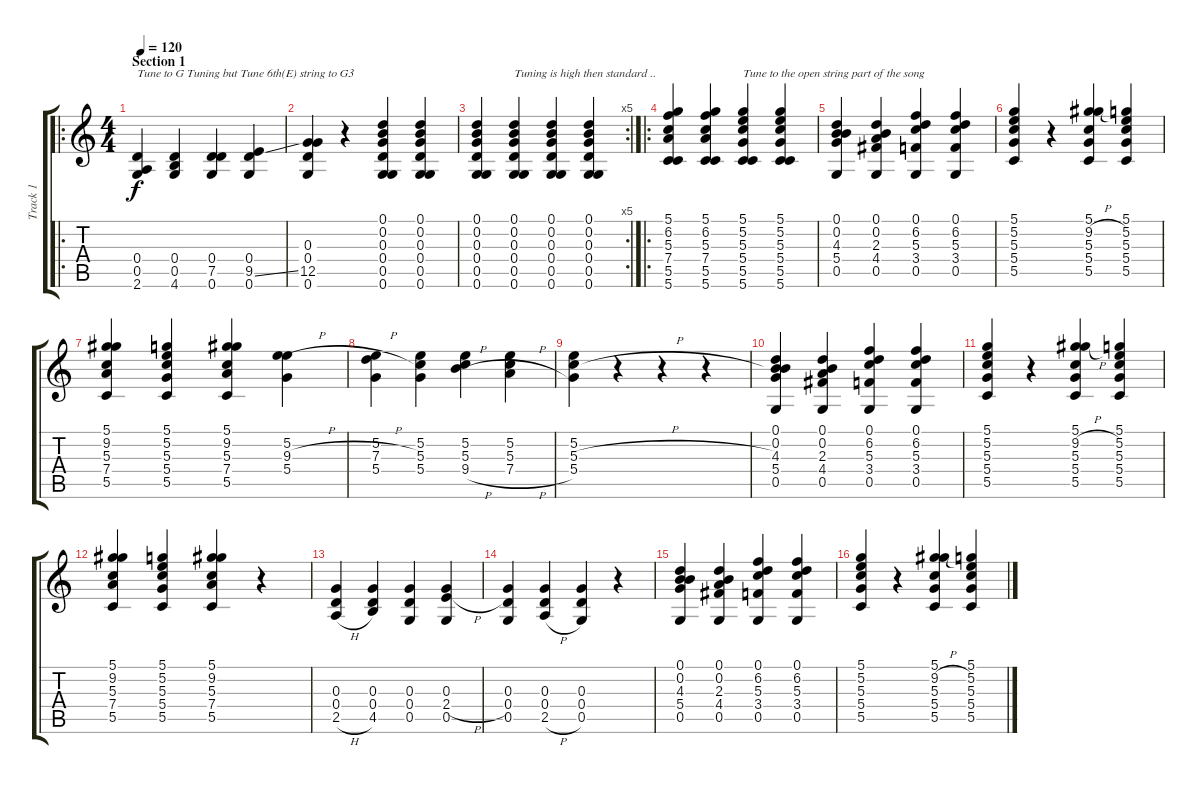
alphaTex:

\track ("Track 1" "Track 1") {instrument acousticguitarsteel}
\staff {score tabs}
\tuning (D4 B3 G3 D3 G2 G2) {hide}
\ro
\ts (4 4)
\section ("" "Section 1")
\tempo 120
\clef g2
\ks c
(0.4 0.5 2.6).4{txt "Tune to G Tuning but Tune 6th(E) string to G3" dy f instrument acousticguitarsteel} (0.4 0.5 4.6).4 (0.4 7.5 0.6).4 (0.4 9.5{ss} 0.6).4 |
(0.3 0.4 12.5 0.6).4 r.4 (0.1 0.2 0.3 0.4 0.5 0.6).4 (0.1 0.2 0.3 0.4 0.5 0.6).4 |
\rc 5
(0.1 0.2 0.3 0.4 0.5 0.6).4 (0.1 0.2 0.3 0.4 0.5 0.6).4{txt "Tuning is high then standard .. "} (0.1 0.2 0.3 0.4 0.5 0.6).4 (0.1 0.2 0.3 0.4 0.5 0.6).4 |
\ro
(5.1 6.2 5.3 7.4 5.5 5.6).4 (5.1 6.2 5.3 7.4 5.5 5.6).4 (5.1 5.2 5.3 5.4 5.5 5.6).4{txt "Tune to the open string part of the song"} (5.1 5.2 5.3 5.4 5.5 5.6).4 |
(0.1 0.2 4.3 5.4 0.5).4 (0.1 0.2 2.3 4.4 0.5).4 (0.1 6.2 5.3 3.4 0.5).4 (0.1 6.2 5.3 3.4 0.5).4 |
(5.1 5.2 5.3 5.4 5.5).4 r.4 (5.1 9.2{h} 5.3 5.4 5.5).4 (5.1 5.2 5.3 5.4 5.5).4 |
(5.1 9.2 5.3 7.4 5.5).4 (5.1 5.2 5.3 5.4 5.5).4 (5.1 9.2 5.3 7.4 5.5).4 (5.2 9.3{h} 5.4).4 |
(5.2 7.3{h} 5.4).4 (5.2 5.3 5.4).4 (5.2 5.3 9.4{h}).4 (5.2 5.3 7.4{h}).4 |
(5.2 5.3{h} 5.4).4 r.4 r.4 r.4 |
(0.1 0.2 4.3 5.4 0.5).4 (0.1 0.2 2.3 4.4 0.5).4 (0.1 6.2 5.3 3.4 0.5).4 (0.1 6.2 5.3 3.4 0.5).4 |
(5.1 5.2 5.3 5.4 5.5).4 r.4 (5.1 9.2{h} 5.3 5.4 5.5).4 (5.1 5.2 5.3 5.4 5.5).4 |
(5.1 9.2 5.3 7.4 5.5).4 (5.1 5.2 5.3 5.4 5.5).4 (5.1 9.2 5.3 7.4 5.5).4 r.4 |
(0.3 0.4 2.5{h}).4 (0.3 0.4 4.5).4 (0.3 0.4 0.5).4 (0.3 2.4{h} 0.5).4 |
(0.3 0.4 0.5).4 (0.3 0.4 2.5{h}).4 (0.3 0.4 0.5).4 r.4 |
(0.1 0.2 4.3 5.4 0.5).4 (0.1 0.2 2.3 4.4 0.5).4 (0.1 6.2 5.3 3.4 0.5).4 (0.1 6.2 5.3 3.4 0.5).4 |
(5.1 5.2 5.3 5.4 5.5).4 r.4 (5.1 9.2{h} 5.3 5.4 5.5).4 (5.1 5.2 5.3 5.4 5.5).4
